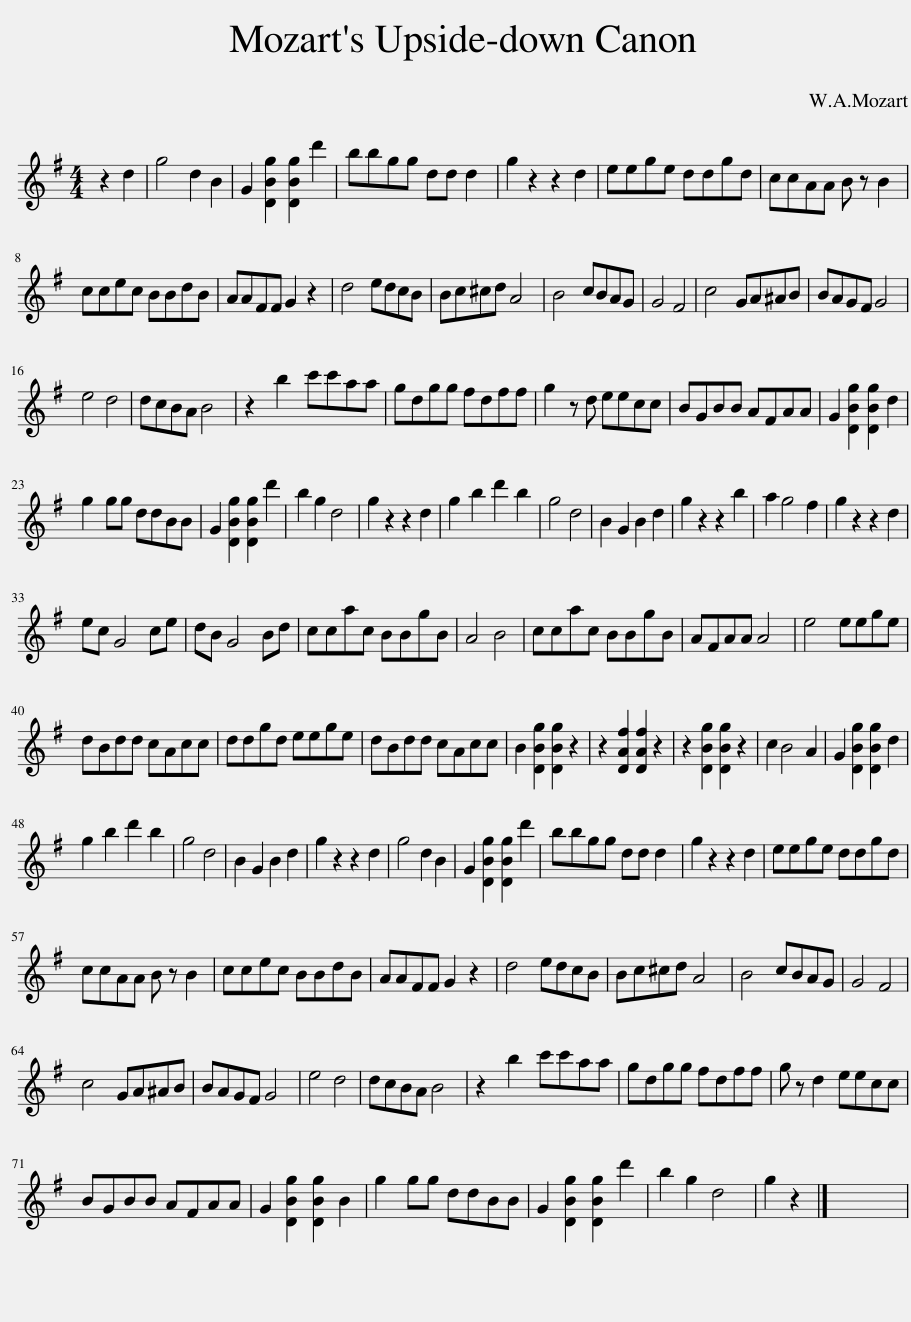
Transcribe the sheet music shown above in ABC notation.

X:1
L:1/8
M:4/4
I:linebreak $
K:G
V:1 treble
V:1
 z2 d2 | g4 d2 B2 | G2 [DBg]2 [DBg]2 d'2 | bbgg dd d2 | g2 z2 z2 d2 | %5
 eege ddgd | ccAA B z B2 |$ ccec BBdB | AAFF G2 z2 | d4 edcB | %10
 Bc^cd A4 | B4 cBAG | G4 F4 | c4 GA^AB | BAGF G4 |$ %15
 e4 d4 | dcBA B4 | z2 b2 c'c'aa | gdgg fdff | g2 z d eecc | %20
 BGBB AFAA | G2 [DBg]2 [DBg]2 d2 |$ g2 gg ddBB | G2 [DBg]2 [DBg]2 d'2 | b2 g2 d4 | %25
 g2 z2 z2 d2 | g2 b2 d'2 b2 | g4 d4 | B2 G2 B2 d2 | g2 z2 z2 b2 | %30
 a2 g4 f2 | g2 z2 z2 d2 |$ ec G4 ce | dB G4 Bd | ccac BBgB | %35
 A4 B4 | ccac BBgB | AFAA A4 | e4 eege |$ dBdd cAcc | %40
 ddgd eege | dBdd cAcc | B2 [DBg]2 [DBg]2 z2 | z2 [DAf]2 [DAf]2 z2 | z2 [DBg]2 [DBg]2 z2 | %45
 c2 B4 A2 | G2 [DBg]2 [DBg]2 d2 |$ g2 b2 d'2 b2 | g4 d4 | B2 G2 B2 d2 | %50
 g2 z2 z2 d2 | g4 d2 B2 | G2 [DBg]2 [DBg]2 d'2 | bbgg dd d2 | g2 z2 z2 d2 | %55
 eege ddgd |$ ccAA B z B2 | ccec BBdB | AAFF G2 z2 | d4 edcB | %60
 Bc^cd A4 | B4 cBAG | G4 F4 |$ c4 GA^AB | BAGF G4 | %65
 e4 d4 | dcBA B4 | z2 b2 c'c'aa | gdgg fdff | g z d2 eecc |$ %70
 BGBB AFAA | G2 [DBg]2 [DBg]2 B2 | g2 gg ddBB | G2 [DBg]2 [DBg]2 d'2 | b2 g2 d4 | %75
 g2 z2 |] x8 | %77
